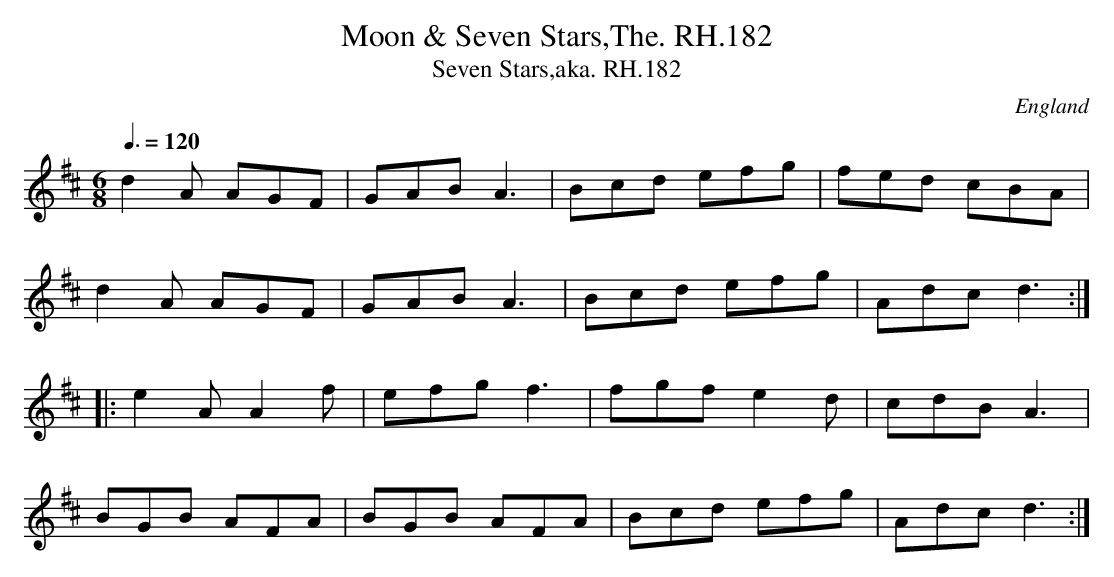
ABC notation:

X:1
T:Moon & Seven Stars,The. RH.182
T:Seven Stars,aka. RH.182
L:1/8
M:6/8
O:England
Q:3/8=120
K:D
d2A AGF|GAB A3|Bcd efg|fed cBA|!
d2A AGF|GAB A3|Bcd efg|Adc d3:|!
|:e2A A2f|efg f3|fgf e2d|cdB A3|!
BGB AFA|BGB AFA|Bcd efg|Adc d3:|
